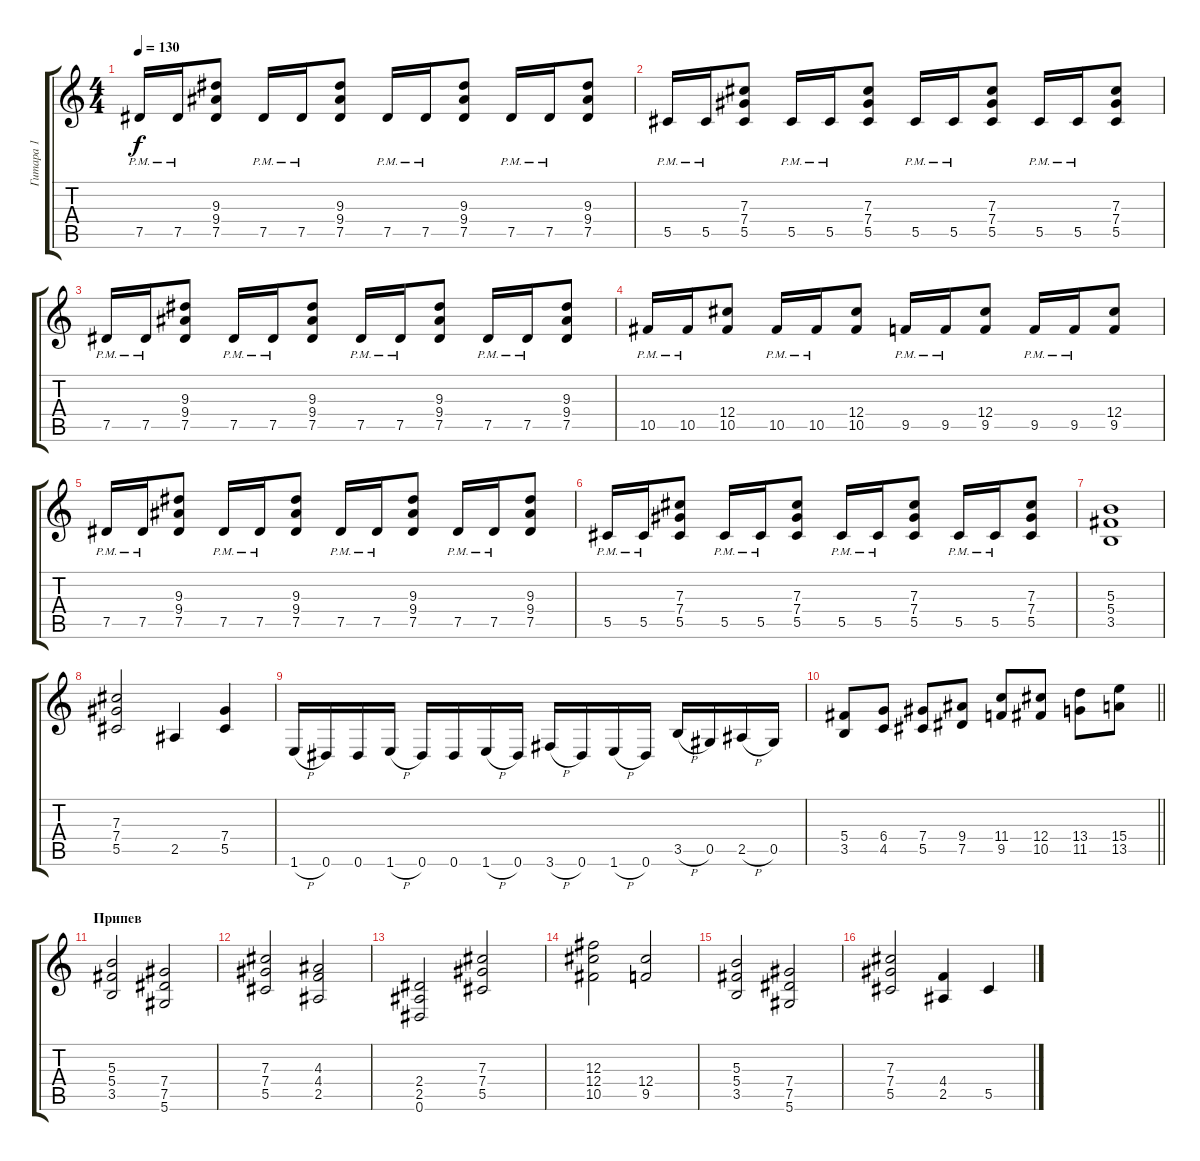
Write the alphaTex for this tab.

\track ("Гитара 1" "Гитара 1") {instrument distortionguitar}
\staff {score tabs}
\tuning (Eb4 Bb3 Gb3 Db3 Ab2 Eb2) {hide}
\ts (4 4)
\tempo 130
\clef g2
\ks c
7.5{pm}.16{dy f} 7.5{pm}.16 (9.3 9.4 7.5).8 7.5{pm}.16 7.5{pm}.16 (9.3 9.4 7.5).8 7.5{pm}.16 7.5{pm}.16 (9.3 9.4 7.5).8 7.5{pm}.16 7.5{pm}.16 (9.3 9.4 7.5).8 |
5.5{pm}.16 5.5{pm}.16 (7.3 7.4 5.5).8 5.5{pm}.16 5.5{pm}.16 (7.3 7.4 5.5).8 5.5{pm}.16 5.5{pm}.16 (7.3 7.4 5.5).8 5.5{pm}.16 5.5{pm}.16 (7.3 7.4 5.5).8 |
7.5{pm}.16 7.5{pm}.16 (9.3 9.4 7.5).8 7.5{pm}.16 7.5{pm}.16 (9.3 9.4 7.5).8 7.5{pm}.16 7.5{pm}.16 (9.3 9.4 7.5).8 7.5{pm}.16 7.5{pm}.16 (9.3 9.4 7.5).8 |
10.5{pm}.16 10.5{pm}.16 (12.4 10.5).8 10.5{pm}.16 10.5{pm}.16 (12.4 10.5).8 9.5{pm}.16 9.5{pm}.16 (12.4 9.5).8 9.5{pm}.16 9.5{pm}.16 (12.4 9.5).8 |
7.5{pm}.16 7.5{pm}.16 (9.3 9.4 7.5).8 7.5{pm}.16 7.5{pm}.16 (9.3 9.4 7.5).8 7.5{pm}.16 7.5{pm}.16 (9.3 9.4 7.5).8 7.5{pm}.16 7.5{pm}.16 (9.3 9.4 7.5).8 |
5.5{pm}.16 5.5{pm}.16 (7.3 7.4 5.5).8 5.5{pm}.16 5.5{pm}.16 (7.3 7.4 5.5).8 5.5{pm}.16 5.5{pm}.16 (7.3 7.4 5.5).8 5.5{pm}.16 5.5{pm}.16 (7.3 7.4 5.5).8 |
(5.3 5.4 3.5).1 |
(7.3 7.4 5.5).2 2.5.4 (7.4 5.5).4 |
1.6{h}.16 0.6.16 0.6.16 1.6{h}.16 0.6.16 0.6.16 1.6{h}.16 0.6.16 3.6{h}.16 0.6.16 1.6{h}.16 0.6.16 3.5{h}.16 0.5.16 2.5{h}.16 0.5.16 |
\barLineRight lightlight
(5.4 3.5).8 (6.4 4.5).8 (7.4 5.5).8 (9.4 7.5).8 (11.4 9.5).8 (12.4 10.5).8 (13.4 11.5).8 (15.4 13.5).8 |
\section ("" "Припев")
(5.3 5.4 3.5).2 (7.4 7.5 5.6).2 |
(7.3 7.4 5.5).2 (4.3 4.4 2.5).2 |
(2.4 2.5 0.6).2 (7.3 7.4 5.5).2 |
(12.3 12.4 10.5).2 (12.4 9.5).2 |
(5.3 5.4 3.5).2 (7.4 7.5 5.6).2 |
(7.3 7.4 5.5).2 (4.4 2.5).4 5.5.4
